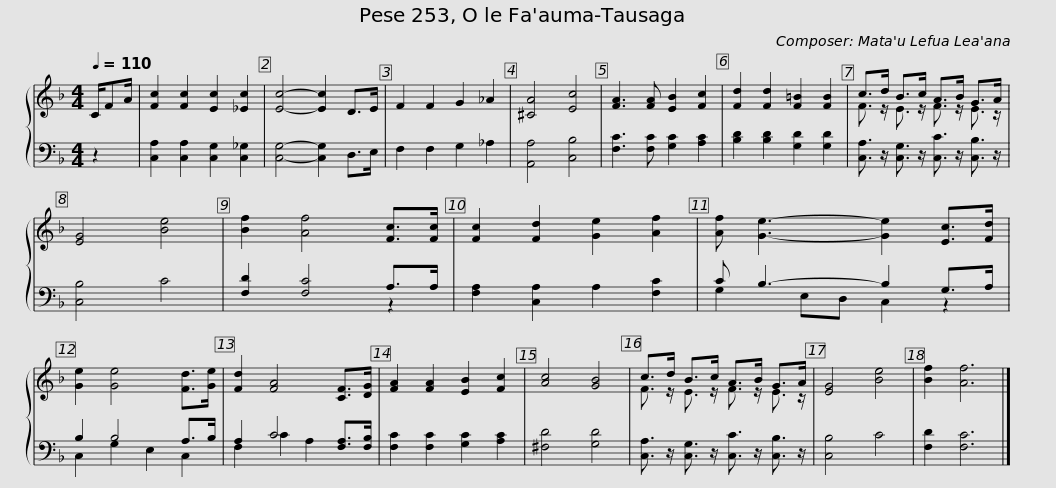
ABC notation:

X:1
%%score { ( 1 3 ) | ( 2 4 ) }
L:1/8
Q:1/4=110
M:4/4
I:linebreak $
K:F
V:1 treble
V:3 treble
V:2 bass
V:4 bass
V:1
 C/FA/ | [Fc]2 [Fc]2 [Ec]2 [_Ec]2 | [Ec]4- [Ec]2 D>E | F2 F2 G2 _A2 | [^CA]4 [Ec]4 | %5
 [FA]3 [FA] [EB]2 [Fc]2 |$ [Fd]2 [Fd]2 [F=B]2 [FB]2 | c>d B>c A>B G>A | [EG]4 [Be]4 | [Bf]2 [Af]4 [Fc]>[Fc] |$ %10
 [Fc]2 [Fd]2 [Ge]2 [Af]2 | [Af] [Ge]3- [Ge]2 [Ec]>[Fd] | [Ge]2 [Ge]4 [Fd]>[Ge] | [Fd]2 [FA]4 [CF]>[DG] |$ [FA]2 [FA]2 [EB]2 [Fc]2 | %15
 [Ac]4 [GB]4 | c>d B>c A>B G>A | [EG]4 [Be]4 | [Bf]2 [Af]6 |] %19
V:2
 z2 | [C,A,]2 [C,A,]2 [C,G,]2 [C,_G,]2 | [C,G,]4- [C,G,]2 D,>E, | F,2 F,2 G,2 _A,2 | [A,,A,]4 [C,B,]4 | %5
 [F,C]3 [F,C] [G,C]2 [A,C]2 |$ [B,D]2 [B,D]2 [G,D]2 [G,D]2 | [C,A,]3/2 z/ [C,G,]3/2 z/ [C,C]3/2 z/ [C,B,]3/2 z/ | [C,B,]4 C4 | [F,D]2 [F,C]4 A,>A, |$ %10
 [F,A,]2 [C,A,]2 A,2 [F,C]2 | C B,3- B,2 G,>A, | B,2 B,4 A,>B, | A,2 C4 [F,A,]>[F,B,] |$ [F,C]2 [F,C]2 [G,C]2 [A,C]2 | %15
 [^F,D]4 [G,D]4 | [C,A,]3/2 z/ [C,G,]3/2 z/ [C,C]3/2 z/ [C,B,]3/2 z/ | [C,B,]4 C4 | [F,D]2 [F,C]6 |] %19
V:3
 x2 | x8 | x8 | x8 | x8 | %5
 x8 |$ x8 | F3/2 z/ E3/2 z/ F3/2 z/ E3/2 z/ | x8 | x8 |$ %10
 x8 | x8 | x8 | x8 |$ x8 | %15
 x8 | F3/2 z/ E3/2 z/ F3/2 z/ E3/2 z/ | x8 | x8 |] %19
V:4
 x2 | x8 | x8 | x8 | x8 | %5
 x8 |$ x8 | x8 | x8 | x6 z2 |$ %10
 x8 | G,2 E,D, C,2 z2 | C,2 G,2 E,2 C,2 | F,2 C2 A,2 x2 |$ x8 | %15
 x8 | x8 | x8 | x8 |] %19
